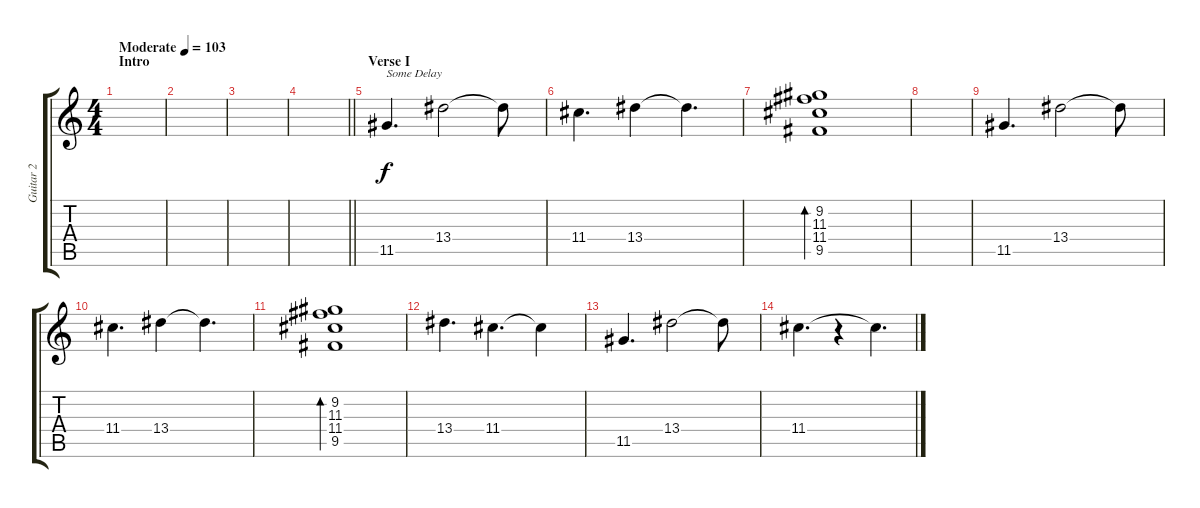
\track ("Guitar 2" "Guitar 2") {instrument electricguitarjazz}
\staff {score tabs}
\tuning (E4 B3 G3 D3 A2 E2) {hide}
\ts (4 4)
\section ("" "Intro")
\tempo (103 "Moderate")
\clef g2
\ks c
|
|
|
\barLineRight lightlight
|
\section ("" "Verse I")
11.5.4{d txt "Some Delay" balance 15} 13.4.2 13.4{t}.8 |
11.4.4{d} 13.4.4 13.4{t}.4{d} |
(9.2 11.3 11.4 9.5).1{bd 240} |
|
11.5.4{d} 13.4.2 13.4{t}.8 |
11.4.4{d} 13.4.4 13.4{t}.4{d} |
(9.2 11.3 11.4 9.5).1{bd 240} |
13.4.4{d balance 8} 11.4.4{d} 11.4{t}.4 |
11.5.4{d balance 15} 13.4.2 13.4{t}.8 |
11.4.4{d} r.4 11.4{t}.4{d}
